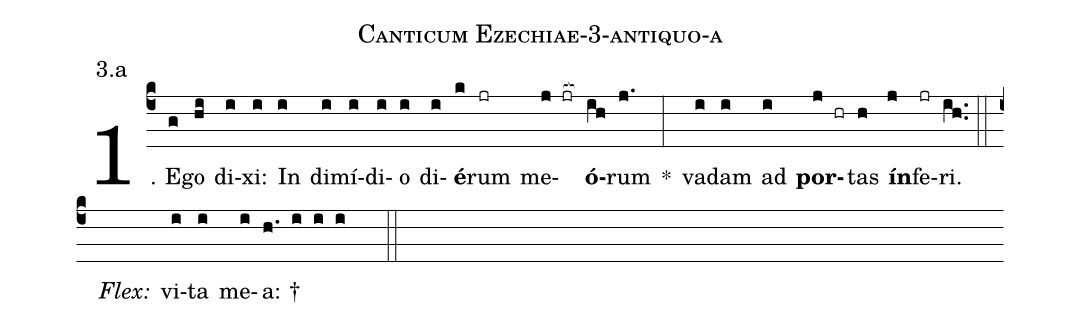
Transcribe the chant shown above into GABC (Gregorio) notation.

name: Canticum Ezechiae-3-antiquo-a;
annotation: 3.a;
%%
(c4)1. E(g)go(hi) di(i)xi:(i) In(i) di(i)mí(i)di(i)o(i) di(i)<b>é</b>(k)rum(jr) me(j jr[ocb:1{])<b>ó</b>(ih[ocb:0}])rum(j.) *(:) va(i)dam(i) ad(i) <b>por</b>(j hr)tas(h) <b>ín</b>(j)fe(jr)ri.(ih..) (::)
<i>Flex:</i>()  vi(i)ta(i) me(i)a: †(h. i i i  ::)
